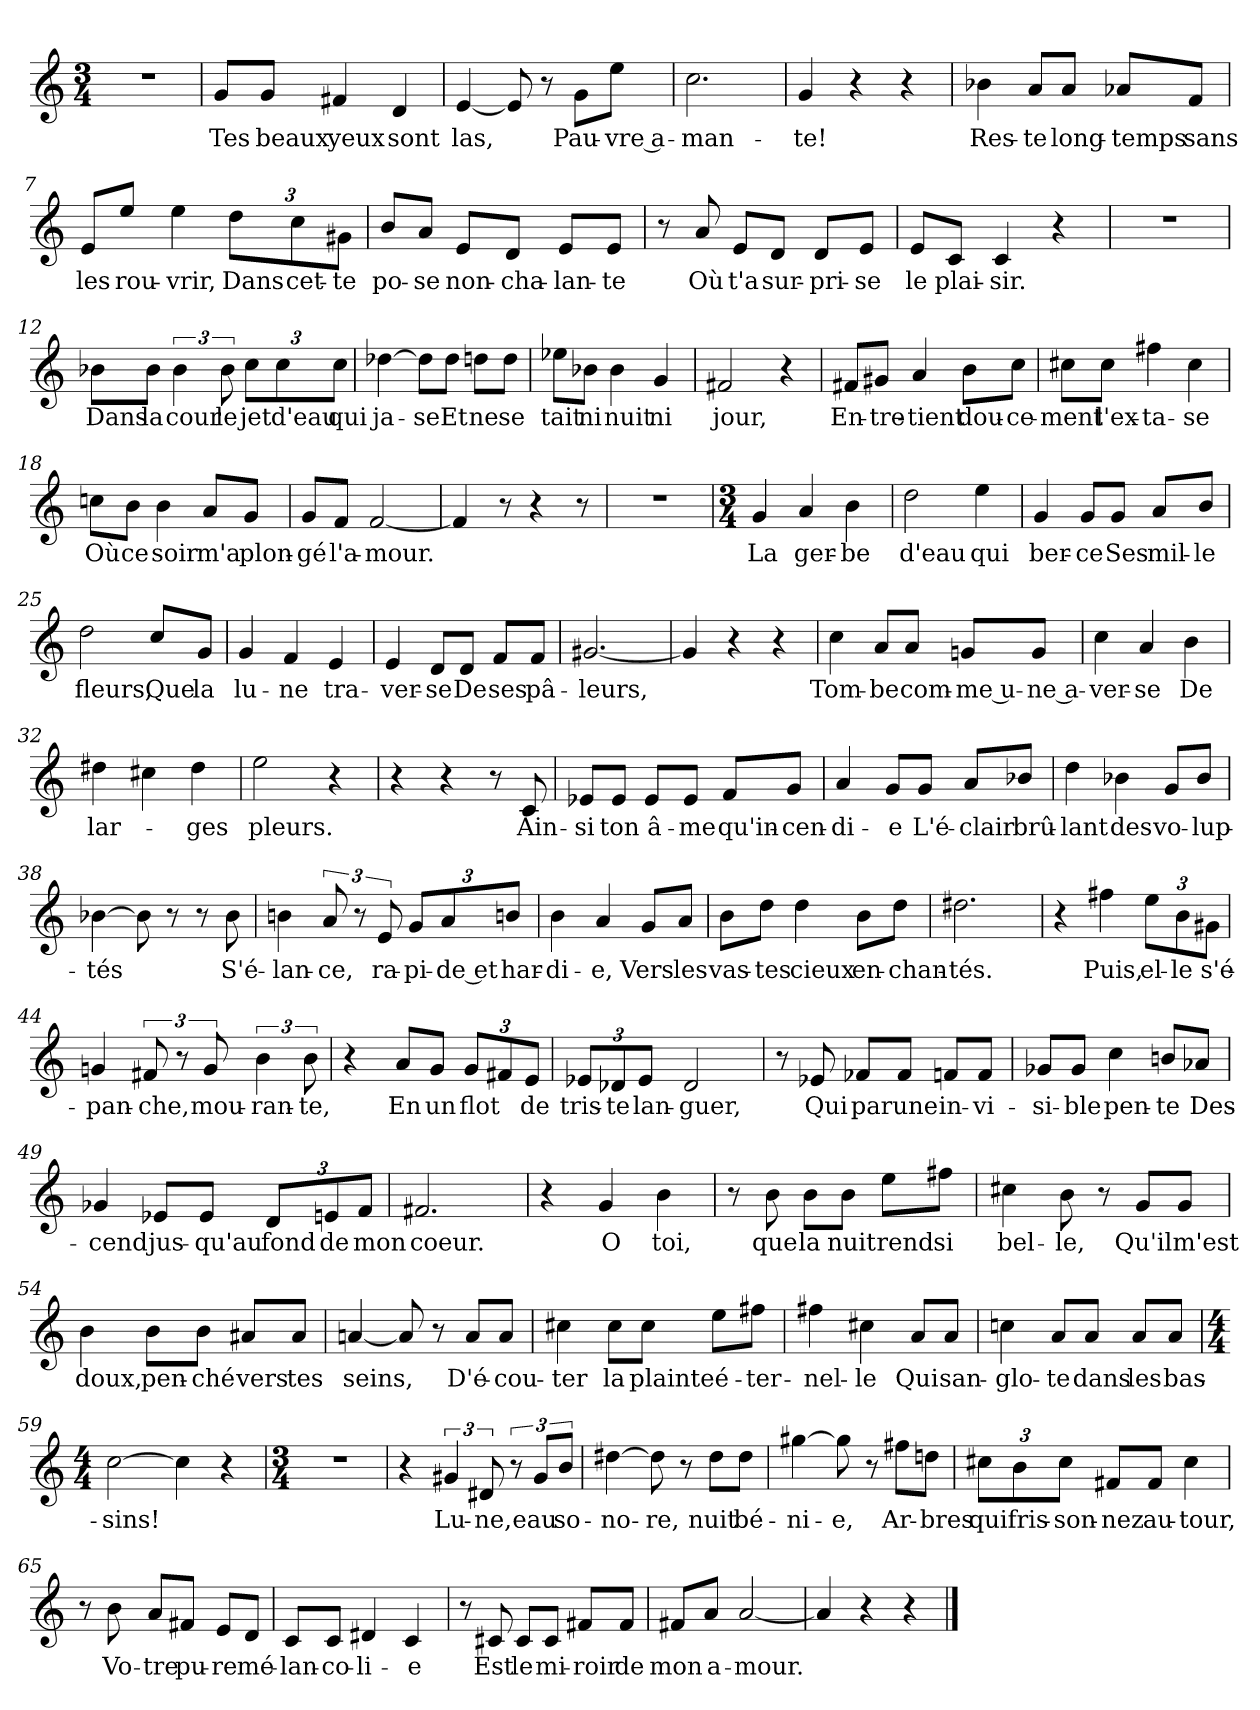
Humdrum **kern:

**kern	**text
*part1	*part1
*staff1	*staff1
*clefG2	*
*k[]	*
*M3/4	*
=1	=1
2.r	.
=2	=2
!	!LO:LY:b
8g/L	Tes
!	!LO:LY:b
8g/J	beaux
!	!LO:LY:b
4f#X/	yeux
!	!LO:LY:b
4d/	sont
=3	=3
!	!LO:LY:b
[4e/	las,
8e/]	.
8r	.
!	!LO:LY:b
8g\L	Pau-
!	!LO:LY:b
8ee\J	-vre a-
=4	=4
!	!LO:LY:b
2.cc\	-man-
=5	=5
!	!LO:LY:b
4g/	-te!
4r	.
4r	.
=6	=6
!	!LO:LY:b
4b-X\	Res-
!	!LO:LY:b
8a/L	-te
!	!LO:LY:b
8a/J	long-
!	!LO:LY:b
8a-X/L	-temps
!	!LO:LY:b
8f/J	sans
=7	=7
!	!LO:LY:b
8e/L	les
!	!LO:LY:b
8ee/J	rou-
!	!LO:LY:b
4ee\	-vrir,
!	!LO:LY:b
12dd\L	Dans
!	!LO:LY:b
12cc\	cet-
!	!LO:LY:b
12g#X\J	-te
!!LO:LB:g=z
=8	=8
!	!LO:LY:b
8b/L	po-
!	!LO:LY:b
8a/J	-se
!	!LO:LY:b
8e/L	non-
!	!LO:LY:b
8d/J	-cha-
!	!LO:LY:b
8e/L	-lan-
!	!LO:LY:b
8e/J	-te
=9	=9
8r	.
!	!LO:LY:b
8a/	Où
!	!LO:LY:b
8e/L	t'a
!	!LO:LY:b
8d/J	sur-
!	!LO:LY:b
8d/L	-pri-
!	!LO:LY:b
8e/J	-se
=10	=10
!	!LO:LY:b
8e/L	le
!	!LO:LY:b
8c/J	plai-
!	!LO:LY:b
4c/	-sir.
4r	.
=11	=11
2.r	.
=12	=12
!	!LO:LY:b
8b-X\L	Dans
!	!LO:LY:b
8b-\J	la
!	!LO:LY:b
6b-\	cour
!	!LO:LY:b
12b-\	le
!	!LO:LY:b
12cc\L	jet
!	!LO:LY:b
12cc\	d'eau
!	!LO:LY:b
12cc\J	qui
=13	=13
!	!LO:LY:b
[4dd-X\	ja-
!	!LO:LY:b
8dd-\L]	-se
!	!LO:LY:b
8dd-\J	Et
!	!LO:LY:b
8ddn\L	ne
!	!LO:LY:b
8dd\J	se
=14	=14
!	!LO:LY:b
8ee-X\L	tait
!	!LO:LY:b
8b-X\J	ni
!	!LO:LY:b
4b-\	nuit
!	!LO:LY:b
4g/	ni
!!LO:LB:g=z
=15	=15
!	!LO:LY:b
2f#X/	jour,
4r	.
=16	=16
!	!LO:LY:b
8f#X/L	En-
!	!LO:LY:b
8g#X/J	-tre-
!	!LO:LY:b
4a/	-tient
!	!LO:LY:b
8b\L	dou-
!	!LO:LY:b
8cc\J	-ce-
=17	=17
!	!LO:LY:b
8cc#X\L	-ment
!	!LO:LY:b
8cc#\J	l'ex-
!	!LO:LY:b
4ff#X\	-ta-
!	!LO:LY:b
4cc#\	-se
=18	=18
!	!LO:LY:b
8ccn\L	Où
!	!LO:LY:b
8b\J	ce
!	!LO:LY:b
4b\	soir
!	!LO:LY:b
8a/L	m'a
!	!LO:LY:b
8g/J	plon-
=19	=19
!	!LO:LY:b
8g/L	-gé
!	!LO:LY:b
8f/J	l'a-
!	!LO:LY:b
[2f/	-mour.
=20	=20
4f/]	.
8r	.
4r	.
8r	.
=21	=21
2.r	.
=22	=22
*M3/4	*
!	!LO:LY:b
4g/	La
!	!LO:LY:b
4a/	ger-
!	!LO:LY:b
4b\	-be
=23	=23
!	!LO:LY:b
2dd\	d'eau
!	!LO:LY:b
4ee\	qui
!!LO:LB:g=z
=24	=24
!	!LO:LY:b
4g/	ber-
!	!LO:LY:b
8g/L	-ce
!	!LO:LY:b
8g/J	Ses
!	!LO:LY:b
8a/L	mil-
!	!LO:LY:b
8b/J	-le
=25	=25
!	!LO:LY:b
2dd\	fleurs,
!	!LO:LY:b
8cc/L	Que
!	!LO:LY:b
8g/J	la
=26	=26
!	!LO:LY:b
4g/	lu-
!	!LO:LY:b
4f/	-ne
!	!LO:LY:b
4e/	tra-
=27	=27
!	!LO:LY:b
4e/	-ver-
!	!LO:LY:b
8d/L	-se
!	!LO:LY:b
8d/J	De
!	!LO:LY:b
8f/L	ses
!	!LO:LY:b
8f/J	pâ-
=28	=28
!	!LO:LY:b
[2.g#X/	-leurs,
=29	=29
4g#/]	.
4r	.
4r	.
=30	=30
!	!LO:LY:b
4cc\	Tom-
!	!LO:LY:b
8a/L	-be
!	!LO:LY:b
8a/J	com-
!	!LO:LY:b
8gn/L	-me u-
!	!LO:LY:b
8g/J	-ne a-
=31	=31
!	!LO:LY:b
4cc\	-ver-
!	!LO:LY:b
4a/	-se
!	!LO:LY:b
4b\	De
!!LO:LB:g=z
=32	=32
!	!LO:LY:b
4dd#X\	lar-
4cc#X\	.
!	!LO:LY:b
4dd#\	-ges
=33	=33
!	!LO:LY:b
2ee\	pleurs.
4r	.
=34	=34
4r	.
4r	.
8r	.
!	!LO:LY:b
8c/	Ain-
=35	=35
!	!LO:LY:b
8e-X/L	-si
!	!LO:LY:b
8e-/J	ton
!	!LO:LY:b
8e-/L	â-
!	!LO:LY:b
8e-/J	-me
!	!LO:LY:b
8f/L	qu'in-
!	!LO:LY:b
8g/J	-cen-
=36	=36
!	!LO:LY:b
4a/	-di-
!	!LO:LY:b
8g/L	-e
!	!LO:LY:b
8g/J	L'é-
!	!LO:LY:b
8a/L	-clair
!	!LO:LY:b
8b-X/J	brû-
=37	=37
!	!LO:LY:b
4dd\	-lant
!	!LO:LY:b
4b-X\	des
!	!LO:LY:b
8g/L	vo-
!	!LO:LY:b
8b-/J	-lup-
=38	=38
!	!LO:LY:b
[4b-X\	-tés
8b-\]	.
8r	.
8r	.
!	!LO:LY:b
8b-\	S'é-
!!LO:LB:g=z
=39	=39
!	!LO:LY:b
4bn\	-lan-
!	!LO:LY:b
12a/	-ce,
12r	.
!	!LO:LY:b
12e/	ra-
!	!LO:LY:b
12g/L	-pi-
!	!LO:LY:b
12a/	-de et
!	!LO:LY:b
12bn/J	har-
=40	=40
!	!LO:LY:b
4b\	-di-
!	!LO:LY:b
4a/	-e,
!	!LO:LY:b
8g/L	Vers
!	!LO:LY:b
8a/J	les
=41	=41
!	!LO:LY:b
8b\L	vas-
!	!LO:LY:b
8dd\J	-tes
!	!LO:LY:b
4dd\	cieux
!	!LO:LY:b
8b\L	en-
!	!LO:LY:b
8dd\J	-chan-
=42	=42
!	!LO:LY:b
2.dd#X\	-tés.
=43	=43
4r	.
!	!LO:LY:b
4ff#X\	Puis,
!	!LO:LY:b
12ee\L	el-
!	!LO:LY:b
12b\	-le
!	!LO:LY:b
12g#X\J	s'é-
=44	=44
!	!LO:LY:b
4gn/	-pan-
!	!LO:LY:b
12f#X/	-che,
12r	.
!	!LO:LY:b
12g/	mou-
!	!LO:LY:b
6b\	-ran-
!	!LO:LY:b
12b\	-te,
!!LO:LB:g=z
=45	=45
4r	.
!	!LO:LY:b
8a/L	En
!	!LO:LY:b
8g/J	un
!	!LO:LY:b
12g/L	flot
12f#X/	.
!	!LO:LY:b
12e/J	de
=46	=46
!	!LO:LY:b
12e-X/L	tris-
!	!LO:LY:b
12d-X/	-te
!	!LO:LY:b
12e-/J	lan-
!	!LO:LY:b
2d-/	-guer,
=47	=47
8r	.
!	!LO:LY:b
8e-X/	Qui
!	!LO:LY:b
8f-X/L	par
!	!LO:LY:b
8f-/J	une
!	!LO:LY:b
8fn/L	in-
!	!LO:LY:b
8f/J	-vi-
=48	=48
!	!LO:LY:b
8g-X/L	-si-
!	!LO:LY:b
8g-/J	-ble
!	!LO:LY:b
4cc\	pen-
!	!LO:LY:b
8bn/L	-te
!	!LO:LY:b
8a-X/J	Des-
=49	=49
!	!LO:LY:b
4g-X/	-cend
!	!LO:LY:b
8e-X/L	jus-
!	!LO:LY:b
8e-/J	-qu'au
!	!LO:LY:b
12d/L	fond
!	!LO:LY:b
12en/	de
!	!LO:LY:b
12f/J	mon
=50	=50
!	!LO:LY:b
2.f#X/	coeur.
=51	=51
4r	.
!	!LO:LY:b
4g/	O
!	!LO:LY:b
4b\	toi,
!!LO:LB:g=z
=52	=52
8r	.
!	!LO:LY:b
8b\	que
!	!LO:LY:b
8b\L	la
!	!LO:LY:b
8b\J	nuit
!	!LO:LY:b
8ee\L	rend
!	!LO:LY:b
8ff#X\J	si
=53	=53
!	!LO:LY:b
4cc#X\	bel-
!	!LO:LY:b
8b\	-le,
8r	.
!	!LO:LY:b
8g/L	Qu'il
!	!LO:LY:b
8g/J	m'est
=54	=54
!	!LO:LY:b
4b\	doux,
!	!LO:LY:b
8b\L	pen-
!	!LO:LY:b
8b\J	-ché
!	!LO:LY:b
8a#X/L	vers
!	!LO:LY:b
8a#/J	tes
=55	=55
!	!LO:LY:b
[4an/	seins,
8an/]	.
8r	.
!	!LO:LY:b
8a/L	D'é-
!	!LO:LY:b
8a/J	-cou-
=56	=56
!	!LO:LY:b
4cc#X\	-ter
!	!LO:LY:b
8cc#\L	la
!	!LO:LY:b
8cc#\J	plainte
!	!LO:LY:b
8ee\L	é-
!	!LO:LY:b
8ff#X\J	-ter-
=57	=57
!	!LO:LY:b
4ff#X\	-nel-
!	!LO:LY:b
4cc#X\	-le
!	!LO:LY:b
8a/L	Qui
!	!LO:LY:b
8a/J	san-
!!LO:LB:g=z
=58	=58
!	!LO:LY:b
4ccn\	-glo-
!	!LO:LY:b
8a/L	-te
!	!LO:LY:b
8a/J	dans
!	!LO:LY:b
8a/L	les
!	!LO:LY:b
8a/J	bas-
=59	=59
*M4/4	*
!	!LO:LY:b
[2cc\	-sins!
4cc\]	.
4r	.
=60	=60
*M3/4	*
2.r	.
=61	=61
4r	.
!	!LO:LY:b
6g#X/	Lu-
!	!LO:LY:b
12d#X/	-ne,
12r	.
!	!LO:LY:b
12g#/L	eau
!	!LO:LY:b
12b/J	so-
=62	=62
!	!LO:LY:b
[4dd#X\	-no-
!	!LO:LY:b
8dd#\]	-re,
8r	.
!	!LO:LY:b
8dd#\L	nuit
!	!LO:LY:b
8dd#\J	bé-
=63	=63
!	!LO:LY:b
[4gg#X\	-ni-
!	!LO:LY:b
8gg#\]	-e,
8r	.
!	!LO:LY:b
8ff#X\L	Ar-
!	!LO:LY:b
8ddn\J	-bres
=64	=64
!	!LO:LY:b
12cc#X\L	qui
!	!LO:LY:b
12b\	fris-
!	!LO:LY:b
12cc#\J	-son-
!	!LO:LY:b
8f#X/L	-nez
!	!LO:LY:b
8f#/J	au-
!	!LO:LY:b
4cc#\	-tour,
!!LO:LB:g=z
=65	=65
8r	.
!	!LO:LY:b
8b\	Vo-
!	!LO:LY:b
8a/L	-tre
!	!LO:LY:b
8f#X/J	pu-
!	!LO:LY:b
8e/L	-re
!	!LO:LY:b
8d/J	mé-
=66	=66
!	!LO:LY:b
8c/L	-lan-
!	!LO:LY:b
8c/J	-co-
!	!LO:LY:b
4d#X/	-li-
!	!LO:LY:b
4c/	-e
=67	=67
8r	.
!	!LO:LY:b
8c#X/	Est
!	!LO:LY:b
8c#/L	le
!	!LO:LY:b
8c#/J	mi-
!	!LO:LY:b
8f#X/L	-roir
!	!LO:LY:b
8f#/J	de
=68	=68
!	!LO:LY:b
8f#X/L	mon
!	!LO:LY:b
8a/J	a-
!	!LO:LY:b
[2a/	-mour.
=69	=69
4a/]	.
4r	.
4r	.
==	==
*-	*-
